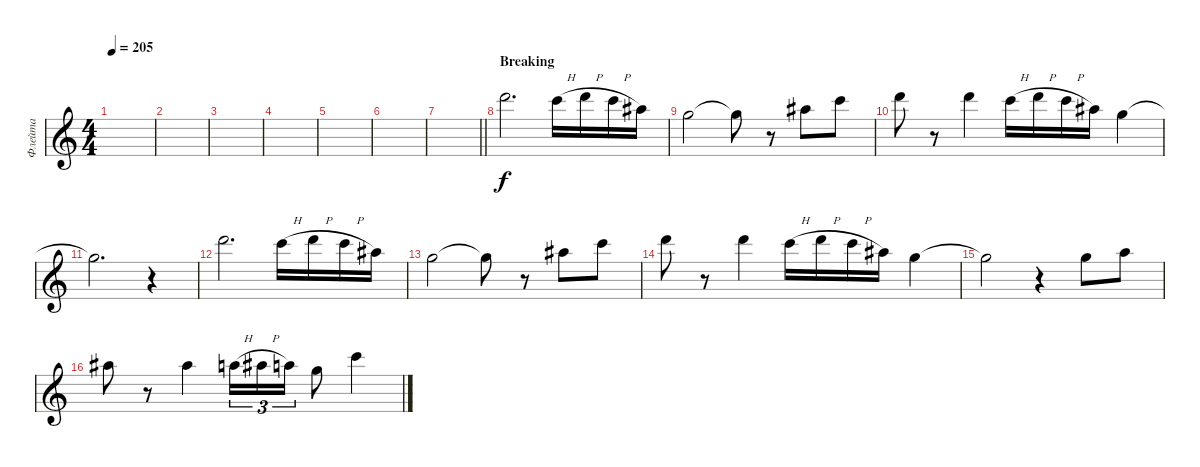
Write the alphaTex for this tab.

\track ("Флейта" "Флейта") {instrument flute}
\staff {score}
\tuning (E4 B3 G3 D3 A2 E2) {hide}
\ts (4 4)
\tempo 205
\clef g2
\ks aminor
|
|
|
|
|
|
\barLineRight lightlight
|
\section ("" "Breaking")
22.1.2{d} 20.1{h}.16 22.1{h}.16 20.1{h}.16 18.1.16 |
20.2.2 20.2{t}.8 r.8 18.1.8 20.1.8 |
22.1.8 r.8 22.1.4 20.1{h}.16 22.1{h}.16 20.1{h}.16 18.1.16 20.2.4 |
20.2{t}.2{d} r.4 |
22.1.2{d} 20.1{h}.16 22.1{h}.16 20.1{h}.16 18.1.16 |
20.2.2 20.2{t}.8 r.8 18.1.8 20.1.8 |
22.1.8 r.8 22.1.4 20.1{h}.16 22.1{h}.16 20.1{h}.16 18.1.16 20.2.4 |
20.2{t}.2 r.4 20.2.8 22.2.8 |
18.1.8 r.8 18.1.4 17.1{h}.16{tu (3 2)} 18.1{h}.16{tu (3 2)} 17.1.16{tu (3 2)} 20.2.8 20.1.4
